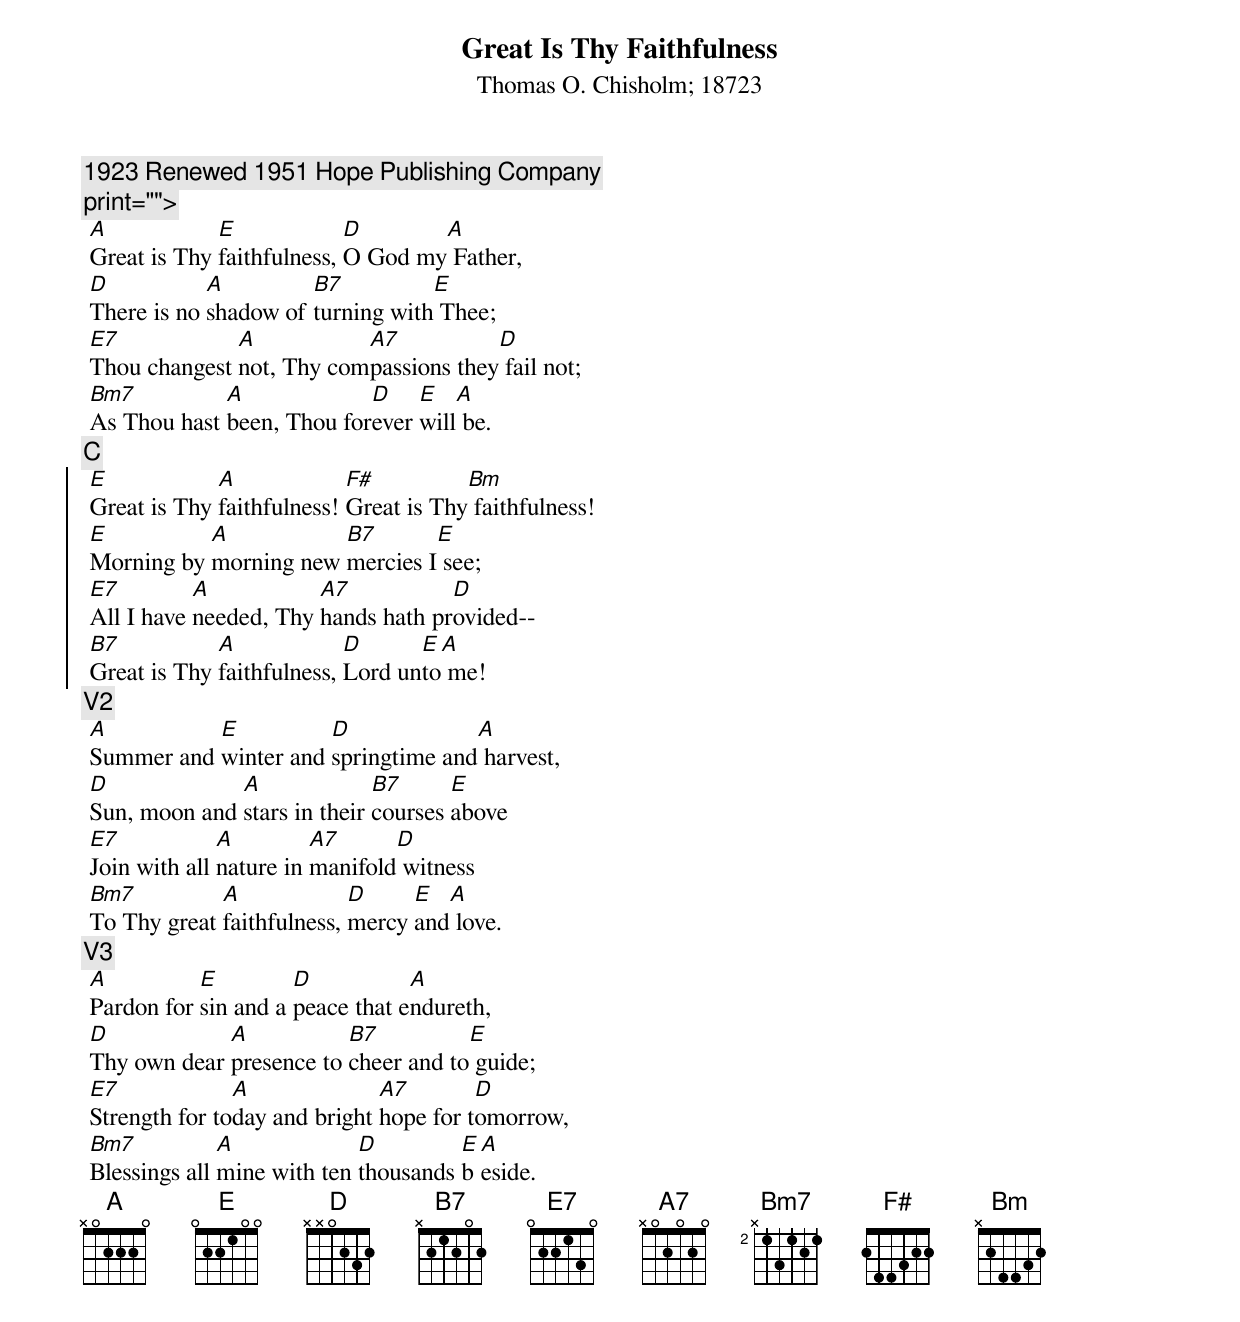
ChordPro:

{title:Great Is Thy Faithfulness}
{subtitle:Thomas O. Chisholm}
{subtitle:18723}
{comment:}
{comment:1923 Renewed 1951 Hope Publishing Company}
{comment:print="">}
 [A]Great is Thy [E]faithfulness, [D]O God my[A] Father,
 [D]There is no [A]shadow of [B7]turning with[E] Thee;
 [E7]Thou changest [A]not, Thy com[A7]passions they[D] fail not;
 [Bm7]As Thou hast [A]been, Thou for[D]ever [E]will[A] be.
{comment:C}
{soc}
 [E]Great is Thy [A]faithfulness! [F#]Great is Thy[Bm] faithfulness!
 [E]Morning by [A]morning new [B7]mercies I[E] see;
 [E7]All I have [A]needed, Thy [A7]hands hath pr[D]ovided--
 [B7]Great is Thy [A]faithfulness, [D]Lord un[E]to[A] me!
{eoc}
{comment:V2}
 [A]Summer and [E]winter and [D]springtime and[A] harvest,
 [D]Sun, moon and [A]stars in their [B7]courses [E]above
 [E7]Join with all [A]nature in [A7]manifold[D] witness
 [Bm7]To Thy great [A]faithfulness, [D]mercy [E]and[A] love.
{comment:V3}
 [A]Pardon for [E]sin and a [D]peace that e[A]ndureth,
 [D]Thy own dear [A]presence to [B7]cheer and to[E] guide;
 [E7]Strength for to[A]day and bright [A7]hope for t[D]omorrow,
 [Bm7]Blessings all [A]mine with ten [D]thousands [E]b[A]eside.
